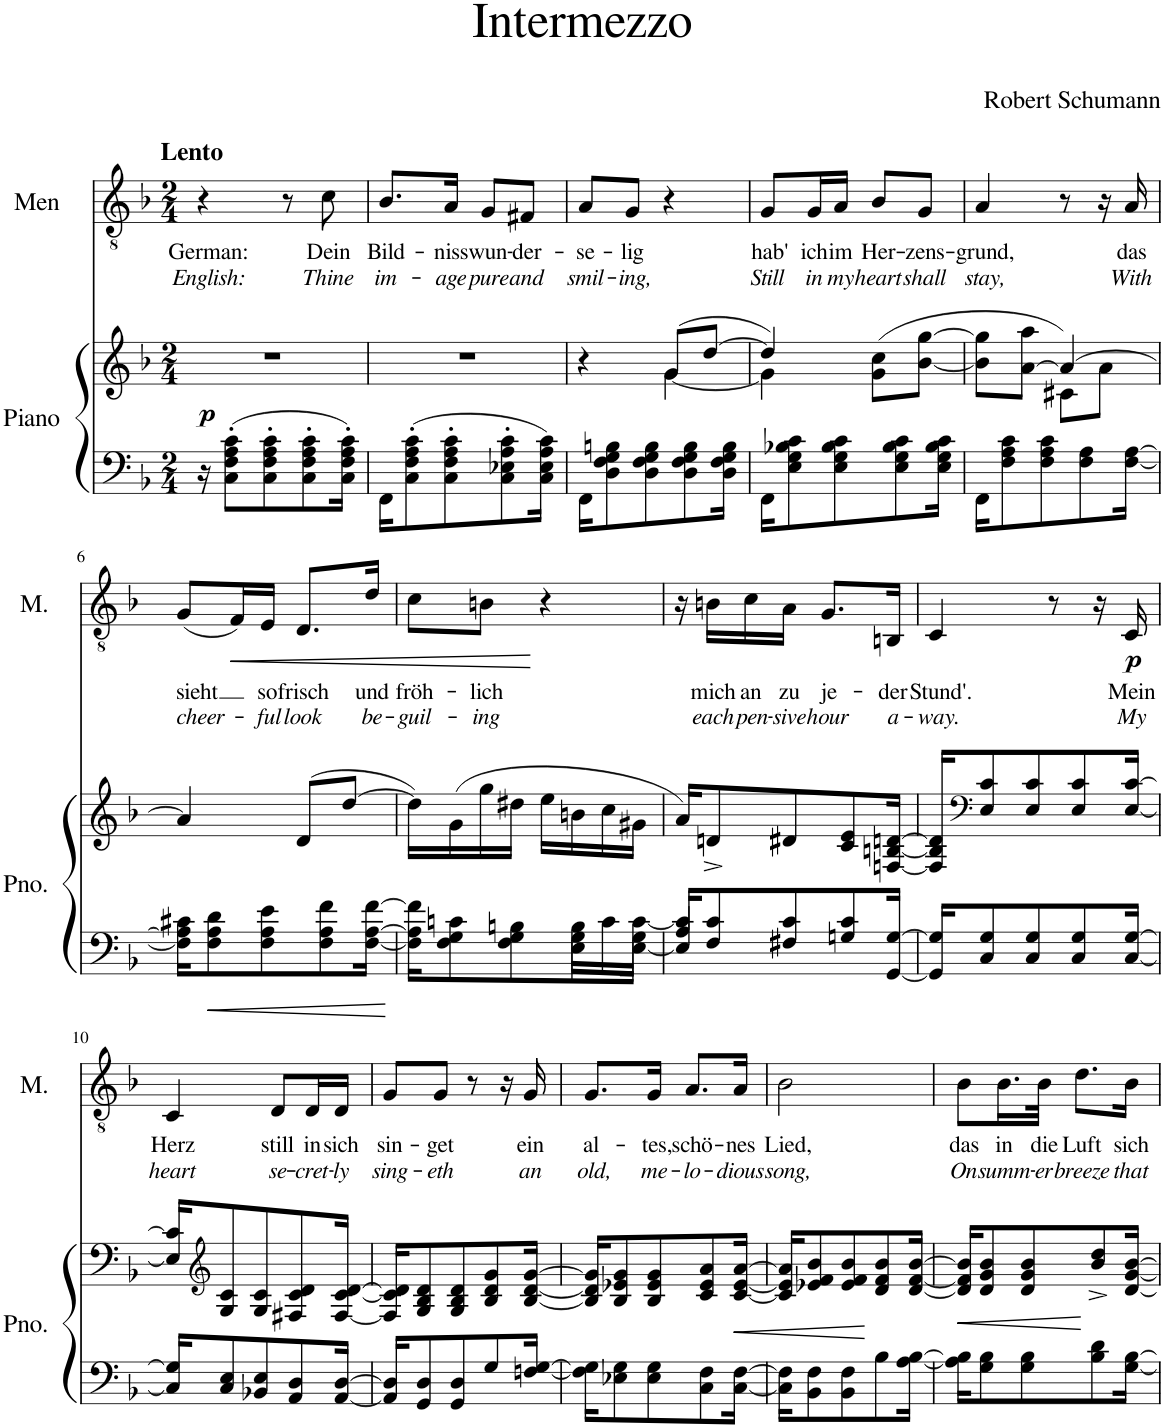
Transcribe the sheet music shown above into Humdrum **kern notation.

**kern	**kern	**dynam	**kern	**text	**text	**dynam
*part2	*part2	*part2	*part1	*part1	*part1	*part1
*staff3	*staff2	*staff2/3	*staff1	*staff1	*staff1	*staff1
*I"Piano	*	*	*I"Men	*	*	*
*I'Pno.	*	*	*I'M.	*	*	*
*clefF4	*clefG2	*	*clefGv2	*	*	*
*k[b-]	*k[b-]	*	*k[b-]	*	*	*
*M2/4	*M2/4	*	*M2/4	*	*	*
=1	=1	=1	=1	=1	=1	=1
!	!	!	!LO:TX:a:B:t=Lento	!	!	!
!	!	!LO:DY:b	!	!LO:LY:b	!LO:LY:b	!
16r	2r	p	4r	German:	English:	.
8C\' 8F\' 8A\' 8c\'L	.	.	.	.	.	.
8C\' 8F\' 8A\' 8c\'	.	.	.	.	.	.
.	.	.	8r	.	.	.
8C\' 8F\' 8A\' 8c\'	.	.	.	.	.	.
!	!	!	!	!LO:LY:b	!LO:LY:b	!
.	.	.	8c\	Dein	Thine	.
16C\' 16F\' 16A\' 16c\'Jk	.	.	.	.	.	.
=2	=2	=2	=2	=2	=2	=2
!	!	!	!	!LO:LY:b	!LO:LY:b	!
16FF\KL	2r	.	8.B-/L	Bild-	im-	.
8C\' 8F\' 8A\' 8c\'	.	.	.	.	.	.
!	!	!	!	!LO:LY:b	!LO:LY:b	!
8C\' 8F\' 8A\' 8c\'	.	.	16A/Jk	-niss	-age	.
!	!	!	!	!LO:LY:b	!LO:LY:b	!
.	.	.	8G/L	wun-	pure	.
8C\' 8E-X\' 8A\' 8c\'	.	.	.	.	.	.
!	!	!	!	!LO:LY:b	!LO:LY:b	!
.	.	.	8F#X/J	-der-	and	.
16C\ 16E-\ 16A\ 16c\Jk	.	.	.	.	.	.
=3	=3	=3	=3	=3	=3	=3
*	*^	*	*	*	*	*
!	!	!	!	!	!LO:LY:b	!LO:LY:b	!
16FF\KL	4r	4ryy	.	8A/L	-se-	smil-	.
8D\ 8F\ 8G\ 8Bn\	.	.	.	.	.	.	.
!	!	!	!	!	!LO:LY:b	!LO:LY:b	!
.	.	.	.	8G/J	-lig	-ing,	.
8D\ 8F\ 8G\ 8B\	.	.	.	.	.	.	.
.	(8g/L	[4g\	.	4r	.	.	.
8D\ 8F\ 8G\ 8B\	.	.	.	.	.	.	.
.	[8dd/J	.	.	.	.	.	.
16D\ 16F\ 16G\ 16B\Jk	.	.	.	.	.	.	.
=4	=4	=4	=4	=4	=4	=4	=4
!	!	!	!	!	!LO:LY:b	!LO:LY:b	!
16FF\KL	4dd/])	4g\]	.	8G/L	hab'	Still	.
8E\ 8G\ 8B-X\ 8c\	.	.	.	.	.	.	.
!	!	!	!	!	!LO:LY:b	!LO:LY:b	!
.	.	.	.	16G/L	ich	in	.
!	!	!	!	!	!LO:LY:b	!LO:LY:b	!
8E\ 8G\ 8B-\ 8c\	.	.	.	16A/JJ	im	my	.
!	!	!	!	!	!LO:LY:b	!LO:LY:b	!
.	(8g\ 8cc\L	4ryy	.	8B-/L	Her-	heart	.
8E\ 8G\ 8B-\ 8c\	.	.	.	.	.	.	.
!	!	!	!	!	!LO:LY:b	!LO:LY:b	!
.	[8b-\ [8gg\J	.	.	8G/J	-zens-	shall	.
16E\ 16G\ 16B-\ 16c\Jk	.	.	.	.	.	.	.
=5	=5	=5	=5	=5	=5	=5	=5
!	!	!	!	!	!LO:LY:b	!LO:LY:b	!
16FF\KL	8b-\] 8gg\]L	4ryy	.	4A/	-grund,	stay,	.
8F\ 8A\ 8c\	.	.	.	.	.	.	.
.	[8a\ 8aa\J	.	.	.	.	.	.
8F\ 8A\ 8c\	.	.	.	.	.	.	.
.	4a/_)	8c#X\L	.	8r	.	.	.
8F\ 8A\	.	.	.	.	.	.	.
.	.	8a\J	.	16r	.	.	.
!	!	!	!	!	!LO:LY:b	!LO:LY:b	!
[16F\ [16A\Jk	.	.	.	16A/	das	With	.
*	*v	*v	*	*	*	*	*
!!LO:LB:g=z
=6	=6	=6	=6	=6	=6	=6
!	!	!	!	!LO:LY:b	!LO:LY:b	!
16F\] 16A\] 16c#X\KL	4a/]	.	(8G/L	sieht	cheer-	.
8F\ 8A\ 8d\	.	.	.	.	.	.
!	!	!	!	!	!	!LO:HP:b
.	.	.	16F/L)	.	.	<
!	!	!	!	!LO:LY:b	!LO:LY:b	!
8F\ 8A\ 8e\	.	.	16E/JJ	so	-ful	.
!	!	!	!	!LO:LY:b	!LO:LY:b	!
.	(8d/L	.	8.D/L	frisch	look	.
8F\ 8A\ 8f\	.	.	.	.	.	.
.	[8dd/J	.	.	.	.	.
!	!	!	!	!LO:LY:b	!LO:LY:b	!
[16F\ [16A\ [16f\Jk	.	.	16d/Jk	und	be-	.
=7	=7	=7	=7	=7	=7	=7
*^	*	*	*	*	*	*
!	!	!	!	!	!LO:LY:b	!LO:LY:b	!
16F\] 16A\] 16f\]KL	16ryy	16dd\LL])	.	8c\L	fröh-	-guil-	.
*v	*v	*	*	*	*	*	*
8F\ 8G\ 8cn\	(16g\	.	.	.	.	.
!	!	!	!	!LO:LY:b	!LO:LY:b	!
.	16gg\	.	8Bn\J	-lich	-ing	.
8F\ 8G\ 8Bn\	16dd#X\JJ	.	.	.	.	.
.	16ee\LL	.	4r	.	.	[
*^	*	*	*	*	*	*
8E\ 8G\	16B\LL	16bn\	.	.	.	.	.
.	16c\	16cc\	.	.	.	.	.
[16E\ [16c\Jk	16G\JJ	16g#X\JJ	.	.	.	.	.
=8	=8	=8	=8	=8	=8	=8	=8
16E/] 16c/]KL	4A/	16a/KL)	.	16r	.	.	.
!	!	!	!	!	!LO:LY:b	!LO:LY:b	!
8F/ 8c/	.	8dn^/	.	16Bn\LL	mich	each	.
!	!	!	!	!	!LO:LY:b	!LO:LY:b	!
.	.	.	.	16c\	an	pen-	.
!	!	!	!	!	!LO:LY:b	!LO:LY:b	!
8F#X/ 8c/	.	8d#X/	.	16A\JJ	zu	-sive	.
!	!	!	!	!	!LO:LY:b	!LO:LY:b	!
.	4ryy	.	.	8.G/L	je-	hour	.
8Gn/ 8c/	.	8c/ 8e/	.	.	.	.	.
!	!	!	!	!	!LO:LY:b	!LO:LY:b	!
[16GG/ [16G/Jk	.	[16Fn/ [16Bn/ [16dn/Jk	.	16BBn/Jk	-der	a-	.
*v	*v	*	*	*	*	*	*
=9	=9	=9	=9	=9	=9	=9
!	!	!	!	!LO:LY:b	!LO:LY:b	!
16GG/] 16G/]KL	16F/] 16B/] 16d/]KL	.	4C/	Stund'.	-way.	.
*	*clefF4	*	*	*	*	*
8C/ 8G/	8E/ 8c/	.	.	.	.	.
8C/ 8G/	8E/ 8c/	.	.	.	.	.
.	.	.	8r	.	.	.
8C/ 8G/	8E/ 8c/	.	.	.	.	.
.	.	.	16r	.	.	.
!	!	!	!	!LO:LY:b	!LO:LY:b	!LO:DY:b
[16C/ [16G/Jk	[16E/ [16c/Jk	.	16C/	Mein	My	p
!!LO:LB:g=z
=10	=10	=10	=10	=10	=10	=10
!	!	!	!	!LO:LY:b	!LO:LY:b	!
16C/] 16G/]KL	16E/] 16c/]KL	.	4C/	Herz	heart	.
*	*clefG2	*	*	*	*	*
8C/ 8E/	8G/ 8c/	.	.	.	.	.
8BB-X/ 8E/	8G/ 8c/	.	.	.	.	.
!	!	!	!	!LO:LY:b	!LO:LY:b	!
.	.	.	8D/L	still	se-	.
8AA/ 8D/	8F#X/ 8c/ 8d/	.	.	.	.	.
!	!	!	!	!LO:LY:b	!LO:LY:b	!
.	.	.	16D/L	in	-cret-	.
!	!	!	!	!LO:LY:b	!LO:LY:b	!
[16AA/ [16D/Jk	[16F#/ [16c/ [16d/Jk	.	16D/JJ	sich	-ly	.
=11	=11	=11	=11	=11	=11	=11
!	!	!	!	!LO:LY:b	!LO:LY:b	!
16AA/] 16D/]KL	16F#/] 16c/] 16d/]KL	.	8G/L	sin-	sing-	.
8GG/ 8D/	8G/ 8B-/ 8d/	.	.	.	.	.
!	!	!	!	!LO:LY:b	!LO:LY:b	!
.	.	.	8G/J	-get	-eth	.
8GG/ 8D/	8G/ 8B-/ 8d/	.	.	.	.	.
.	.	.	8r	.	.	.
8G/	8B-/ 8d/ 8g/	.	.	.	.	.
.	.	.	16r	.	.	.
!	!	!	!	!LO:LY:b	!LO:LY:b	!
[16Fn/ [16G/Jk	[16B-/ [16d/ [16g/Jk	.	16G/	ein	an	.
=12	=12	=12	=12	=12	=12	=12
!	!	!	!	!LO:LY:b	!LO:LY:b	!
16F\] 16G\]KL	16B-/] 16d/] 16g/]KL	.	8.G/L	al-	old,	.
8E-X\ 8G\	8B-/ 8e-X/ 8g/	.	.	.	.	.
!	!	!	!	!LO:LY:b	!LO:LY:b	!
8E-\ 8G\	8B-/ 8e-/ 8g/	.	16G/Jk	-tes,	me-	.
!	!	!	!	!LO:LY:b	!LO:LY:b	!
.	.	.	8.A/L	schö-	-lo-	.
8C\ 8F\	8c/ 8e-/ 8a/	.	.	.	.	.
!	!	!LO:HP:b	!	!LO:LY:b	!LO:LY:b	!
[16C\ [16F\Jk	[16c/ [16e-/ [16a/Jk	<	16A/Jk	-nes	-dious	.
=13	=13	=13	=13	=13	=13	=13
!	!	!	!	!LO:LY:b	!LO:LY:b	!
16C\] 16F\]KL	16c/] 16e-/] 16a/]KL	.	2B-\	Lied,	song,	.
8BB-\ 8F\	8e-X/ 8f/ 8b-/	.	.	.	.	.
8BB-\ 8F\	8e-/ 8f/ 8b-/	.	.	.	.	.
8B-\	8d/ 8f/ 8b-/	[	.	.	.	.
[16A\ [16B-\Jk	[16d/ [16f/ [16b-/Jk	.	.	.	.	.
=14	=14	=14	=14	=14	=14	=14
!	!	!LO:HP:b	!	!LO:LY:b	!LO:LY:b	!
16A\] 16B-\]KL	16d/] 16f/] 16b-/]KL	<	8B-\L	das	On	.
8G\ 8B-\	8d/ 8g/ 8b-/	.	.	.	.	.
!	!	!	!	!LO:LY:b	!LO:LY:b	!
.	.	.	16.B-\L	in	summ-	.
8G\ 8B-\	8d/ 8g/ 8b-/	.	.	.	.	.
!	!	!	!	!LO:LY:b	!LO:LY:b	!
.	.	.	32B-\JJk	die	-er	.
!	!	!	!	!LO:LY:b	!LO:LY:b	!
.	.	.	8.d\L	Luft	breeze	.
8B-\ 8d\	8b-/^ 8dd/^	[	.	.	.	.
!	!	!	!	!LO:LY:b	!LO:LY:b	!
[16G\ [16B-\Jk	[16d/ [16g/ [16b-/Jk	.	16B-\Jk	sich	that	.
=	=	=	=	=	=	=
*-	*-	*-	*-	*-	*-	*-
